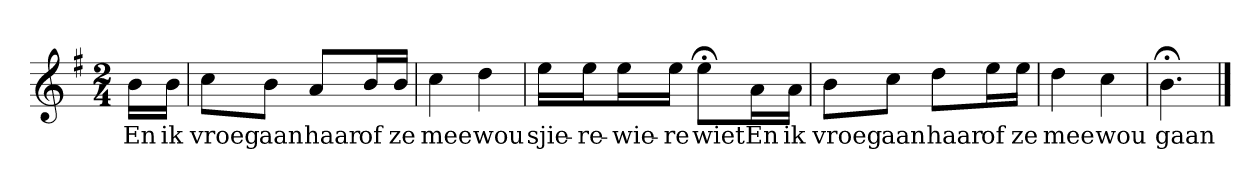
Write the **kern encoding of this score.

**kern	**text
*part1	*part1
*staff1	*staff1
*k[f#]	*
*G:	*
*M2/4	*
*MM120	*
=	=
16bLL	En
16bJJ	ik
=1	=1
8ccL	vroeg
8bJ	aan
8aL	haar
16bL	of
16bJJ	ze
=2	=2
4cc	mee
4dd	wou
=3	=3
16eeLL	sjie-
16eeJ	-re-
16eeL	-wie-
16eeJJ	-re
8ee;<L	wiet
16aL	En
16aJJ	ik
=4	=4
8bL	vroeg
8ccJ	aan
8ddL	haar
16eeL	of
16eeJJ	ze
=5	=5
4dd	mee
4cc	wou
=6	=6
4.b;<	gaan
==	==
*-	*-
